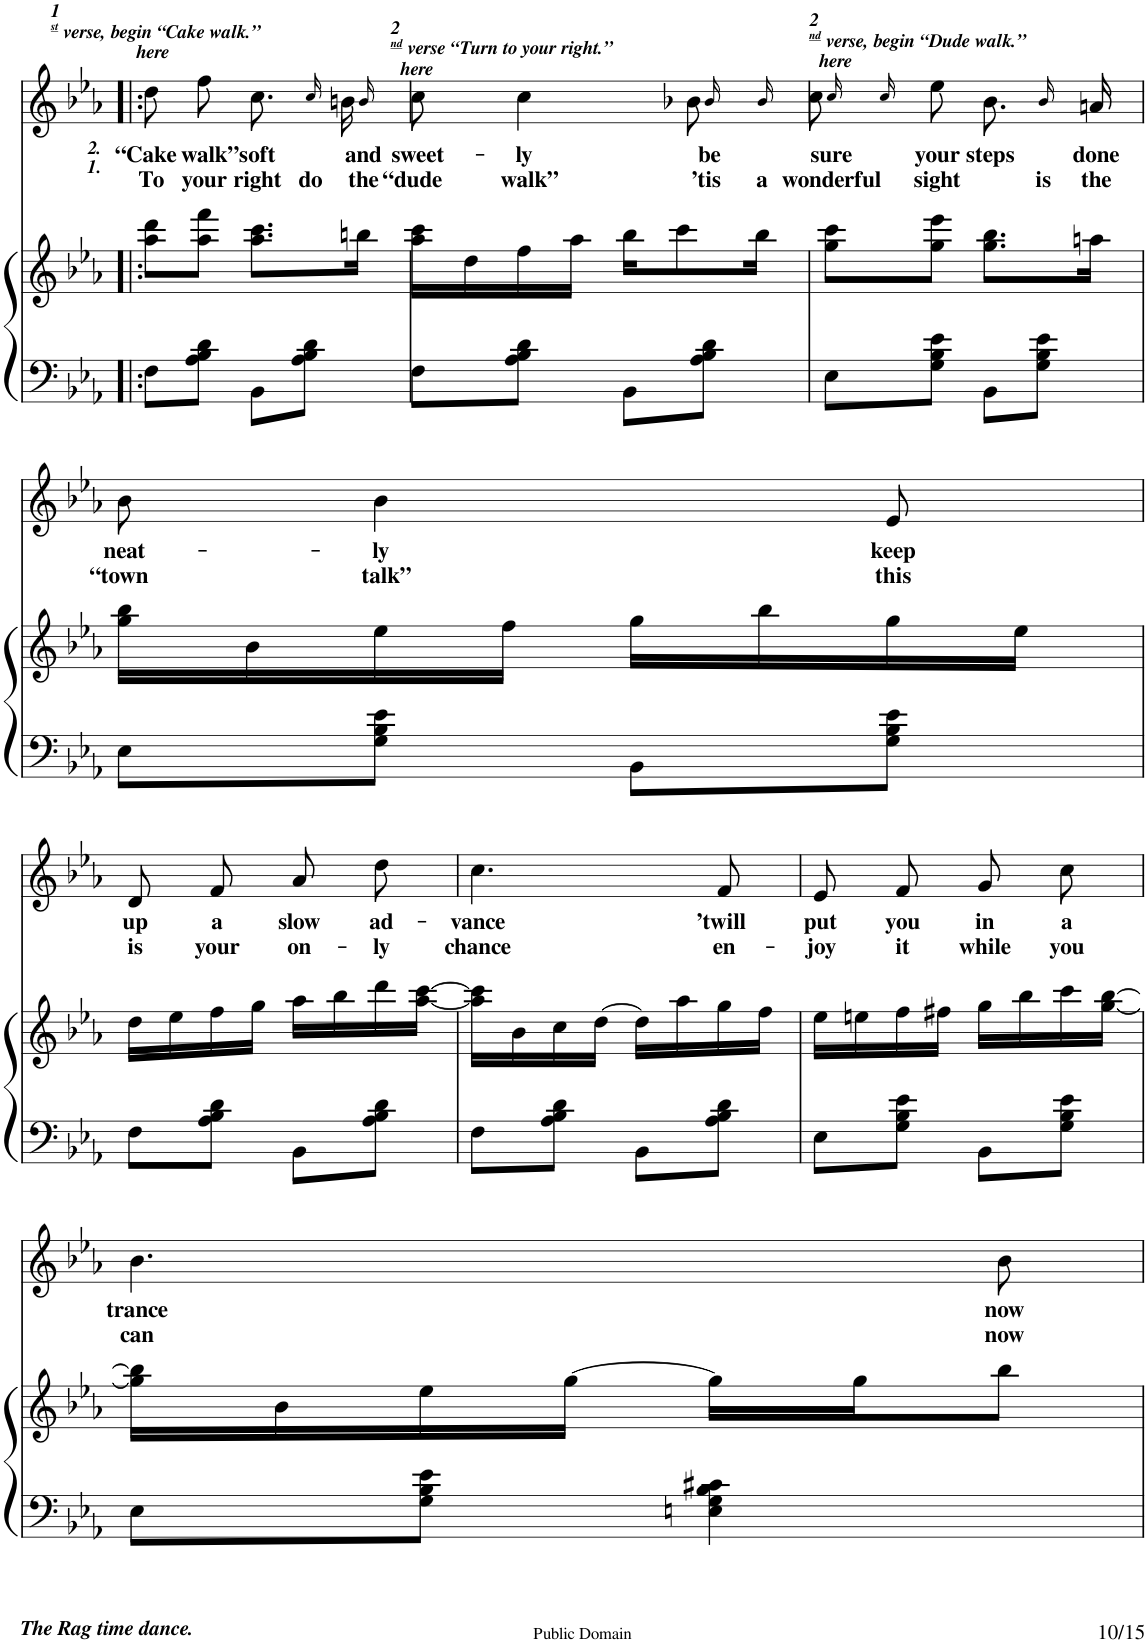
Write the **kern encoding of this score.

**kern	**kern	**kern	**text	**text
*part2	*part2	*part1	*part1	*part1
*staff3	*staff2	*staff1	*staff1	*staff1
*I"PIANO.	*	*I"VOICE.	*	*
*I'Pno	*	*	*	*
!!LO:PB:g=z
*clefF4	*clefG2	*clefG2	*	*
*k[b-e-a-]	*k[b-e-a-]	*k[b-e-a-]	*	*
*M2/4	*M2/4	*M2/4	*	*
=76!|:	=76!|:	=76!|:	=76!|:	=76!|:
!	!	!LO:TX:a:Bi:t=1	!	!
!	!	!LO:TX:a:t=st	!	!
!	!	!LO:TX:a:t=verse, begin “Cake walk.”	!	!
!	!	!LO:TX:a:t=here	!	!
!	!LO:TX:a:Bi:t=1.	!	!	!
!	!LO:TX:a:Bi:t=2.	!	!	!
!	!	!	!LO:LY:b	!LO:LY:b
*	*	*^	*	*
8F\L	8aa-\ 8ddd\L	8dd\L	4.ryy	“Cake	To
!	!	!	!	!LO:LY:b	!LO:LY:b
8A-\ 8B-\ 8d\J	8aa-\ 8fff\J	8ff\J	.	walk”	your
!	!	!	!	!LO:LY:b	!LO:LY:b
8BB-\L	8.aa-\ 8.ccc\L	8.cc\L	.	soft	right
!	!	!	!	!	!LO:LY:b
8A-\ 8B-\ 8d\J	.	.	16cc!/LL	.	do
!	!	!	!	!LO:LY:b	!
!	!	!	!	!	!LO:LY:b
.	16bbn\Jk	16bn\Jk	16b!/JJ	.	the
=77	=77	=77	=77	=77	=77
!	!	!LO:TX:a:Bi:t=2	!	!	!
!	!	!LO:TX:a:t=nd	!	!	!
!	!	!LO:TX:a:t=verse “Turn to your right.”	!	!	!
!	!	!LO:TX:a:t=here	!	!	!
!	!	!	!	!LO:LY:b	!LO:LY:b
8F\L	16aa-\ 16ccc\LL	8cc\	4.ryy	sweet-	“dude
.	16dd\	.	.	.	.
!	!	!	!	!LO:LY:b	!LO:LY:b
8A-\ 8B-\ 8d\J	16ff\	4cc\	.	-ly	walk”
.	16aa-\JJ	.	.	.	.
8BB-\L	16bb-\KL	.	.	.	.
.	8ccc\	.	.	.	.
!	!	!	!	!LO:LY:b	!
!	!	!	!	!	!LO:LY:b
8A-\ 8B-\ 8d\J	.	8b-X\	16b-!/LL	.	’tis
!	!	!	!	!	!LO:LY:b
.	16bb-\Jk	.	16b-!/JJ	.	a
=78	=78	=78	=78	=78	=78
!	!	!LO:TX:a:Bi:t=2	!	!	!
!	!	!LO:TX:a:t=nd	!	!	!
!	!	!LO:TX:a:t=verse, begin “Dude walk.”	!	!	!
!	!	!LO:TX:a:t=here	!	!	!
!	!	!	!	!LO:LY:b	!
!	!	!	!	!	!LO:LY:b
8E-\L	8gg\ 8ccc\L	8cc\L	16cc!/LL	.	wonderful
.	.	.	16cc!/JJ	.	.
!	!	!	!	!LO:LY:b	!LO:LY:b
8G\ 8B-\ 8e-\J	8gg\ 8eee-\J	8ee-\J	4ryy	your	sight
!	!	!	!	!LO:LY:b	!
8BB-\L	8.gg\ 8.bb-\L	8.b-/L	.	steps	.
!	!	!	!	!	!LO:LY:b
8G\ 8B-\ 8e-\J	.	.	16b-!/	.	is
!	!	!	!	!LO:LY:b	!LO:LY:b
.	16aan\Jk	16an/Jk	16ryy	done	the
!!LO:LB:g=z
=79	=79	=79	=79	=79	=79
!	!	!	!	!LO:LY:b	!LO:LY:b
*	*	*v	*v	*	*
8E-\L	16gg\ 16bb-\LL	8b-\	neat-	“town
.	16b-\	.	.	.
!	!	!	!LO:LY:b	!LO:LY:b
8G\ 8B-\ 8e-\J	16ee-\	4b-\	-ly	talk”
.	16ff\JJ	.	.	.
8BB-\L	16gg\LL	.	.	.
.	16bb-\	.	.	.
!	!	!	!LO:LY:b	!LO:LY:b
8G\ 8B-\ 8e-\J	16gg\	8e-/	keep	this
.	16ee-\JJ	.	.	.
!!LO:LB:g=z
=80	=80	=80	=80	=80
!	!	!	!LO:LY:b	!LO:LY:b
8F\L	16dd\LL	8d/L	up	is
.	16ee-\	.	.	.
!	!	!	!LO:LY:b	!LO:LY:b
8A-\ 8B-\ 8d\J	16ff\	8f/J	a	your
.	16gg\JJ	.	.	.
!	!	!	!LO:LY:b	!LO:LY:b
8BB-\L	16aa-\LL	8a-\L	slow	on-
.	16bb-\	.	.	.
!	!	!	!LO:LY:b	!LO:LY:b
8A-\ 8B-\ 8d\J	16ddd\	8dd\J	ad-	-ly
.	[16aa-\ [16ccc\JJ	.	.	.
=81	=81	=81	=81	=81
!	!	!	!LO:LY:b	!LO:LY:b
8F\L	16aa-\] 16ccc\]LL	4.cc\	-vance	chance
.	16b-\	.	.	.
8A-\ 8B-\ 8d\J	16cc\	.	.	.
.	[16dd\JJ	.	.	.
8BB-\L	16dd\LL]	.	.	.
.	16aa-\	.	.	.
!	!	!	!LO:LY:b	!LO:LY:b
8A-\ 8B-\ 8d\J	16gg\	8f/	’twill	en-
.	16ff\JJ	.	.	.
=82	=82	=82	=82	=82
!	!	!	!LO:LY:b	!LO:LY:b
8E-\L	16ee-\LL	8e-/L	put	-joy
.	16een\	.	.	.
!	!	!	!LO:LY:b	!LO:LY:b
8G\ 8B-\ 8e-\J	16ff\	8f/J	you	it
.	16ff#X\JJ	.	.	.
!	!	!	!LO:LY:b	!LO:LY:b
8BB-\L	16gg\LL	8g/L	in	while
.	16bb-\	.	.	.
!	!	!	!LO:LY:b	!LO:LY:b
8G\ 8B-\ 8e-\J	16ccc\	8cc/J	a	you
.	[16gg\ [16bb-\JJ	.	.	.
!!LO:LB:g=z
=83	=83	=83	=83	=83
!	!	!	!LO:LY:b	!LO:LY:b
8E-\L	16gg\] 16bb-\]LL	4.b-\	trance	can
.	16b-\	.	.	.
8G\ 8B-\ 8e-\J	16ee-\	.	.	.
.	[16gg\JJ	.	.	.
4En\ 4G\ 4B-\ 4c#X\	16gg\LL]	.	.	.
.	16gg\J	.	.	.
!	!	!	!LO:LY:b	!LO:LY:b
.	8bb-\J	8b-\	now	now
=	=	=	=	=
*-	*-	*-	*-	*-
